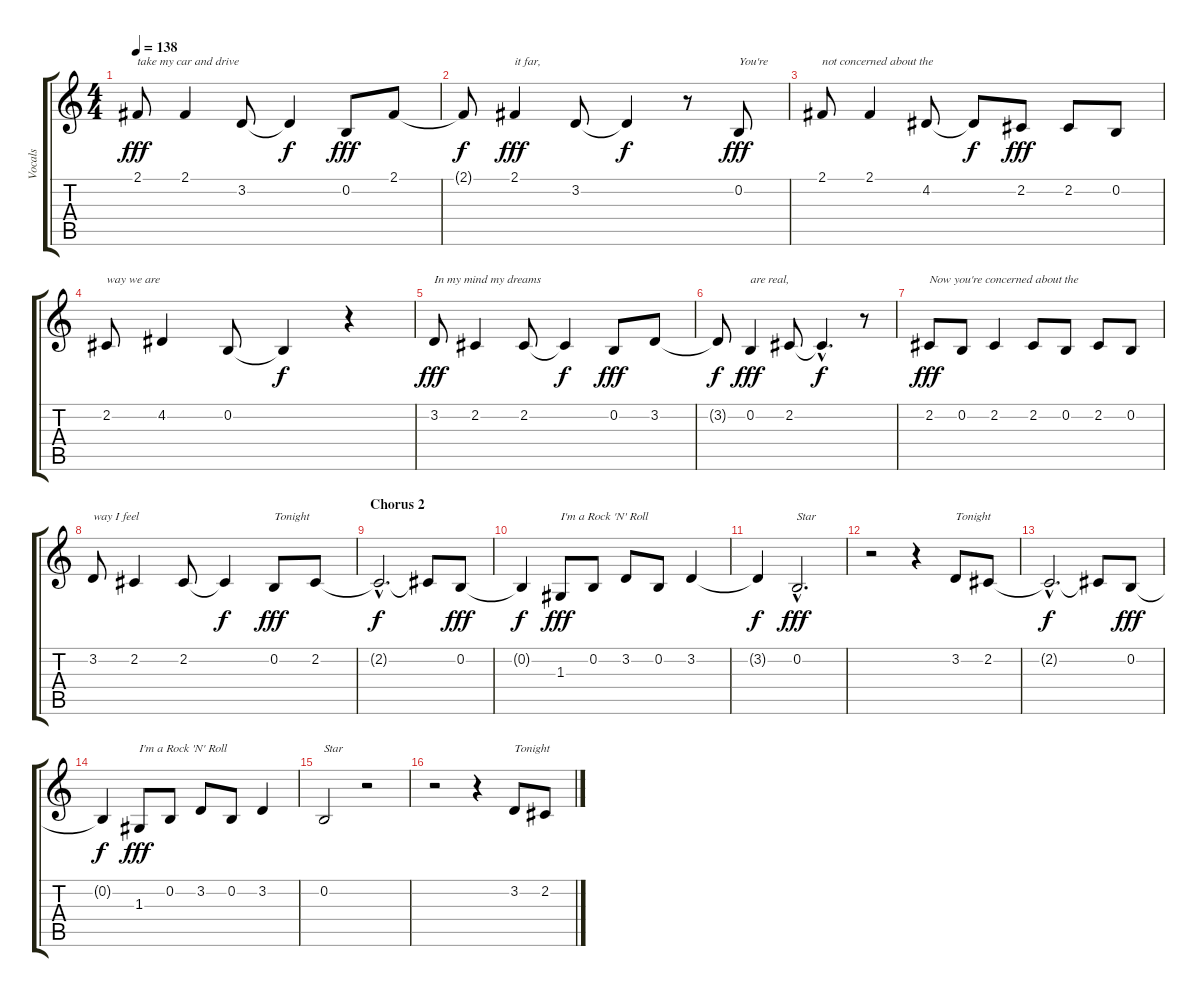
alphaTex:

\track ("Vocals" "Vocals") {instrument tenorsax}
\staff {score tabs}
\tuning (E4 B3 G3 D3 A2 E2) {hide}
\ts (4 4)
\tempo 138
\clef g2
\ks c
2.1.8{txt "take my car and drive" dy fff} 2.1.4 3.2.8 3.2{t}.4{dy f} 0.2.8{dy fff} 2.1.8 |
2.1{t}.8{dy f} 2.1.4{txt "it far," dy fff} 3.2.8 3.2{t}.4{dy f} r.8 0.2.8{txt "You're" dy fff} |
2.1.8{txt "not concerned about the"} 2.1.4 4.2.8 4.2{t}.8{dy f} 2.2.8{dy fff} 2.2.8 0.2.8 |
2.2.8{txt "way we are"} 4.2.4 0.2.8 0.2{t}.4{dy f} r.4 |
3.2.8{txt "In my mind my dreams" dy fff} 2.2.4 2.2.8 2.2{t}.4{dy f} 0.2.8{dy fff} 3.2.8 |
3.2{t}.8{dy f} 0.2.4{txt "are real," dy fff} 2.2.8 2.2{hac t}.4{d dy f} r.8 |
2.2.8{txt "Now you're concerned about the" dy fff} 0.2.8 2.2.4 2.2.8 0.2.8 2.2.8 0.2.8 |
3.2.8{txt "way I feel"} 2.2.4 2.2.8 2.2{t}.4{dy f} 0.2.8{txt "Tonight" dy fff} 2.2.8 |
\section ("" "Chorus 2")
2.2{hac t}.2{d dy f} 2.2{t}.8 0.2.8{dy fff} |
0.2{t}.4{dy f} 1.3.8{txt "I'm a Rock 'N' Roll" dy fff} 0.2.8 3.2.8 0.2.8 3.2.4 |
3.2{t}.4{dy f} 0.2{hac}.2{d txt "Star" dy fff} |
r.2 r.4 3.2.8{txt "Tonight"} 2.2.8 |
2.2{hac t}.2{d dy f} 2.2{t}.8 0.2.8{dy fff} |
0.2{t}.4{dy f} 1.3.8{txt "I'm a Rock 'N' Roll" dy fff} 0.2.8 3.2.8 0.2.8 3.2.4 |
0.2.2{txt "Star"} r.2 |
r.2 r.4 3.2.8{txt "Tonight"} 2.2.8
